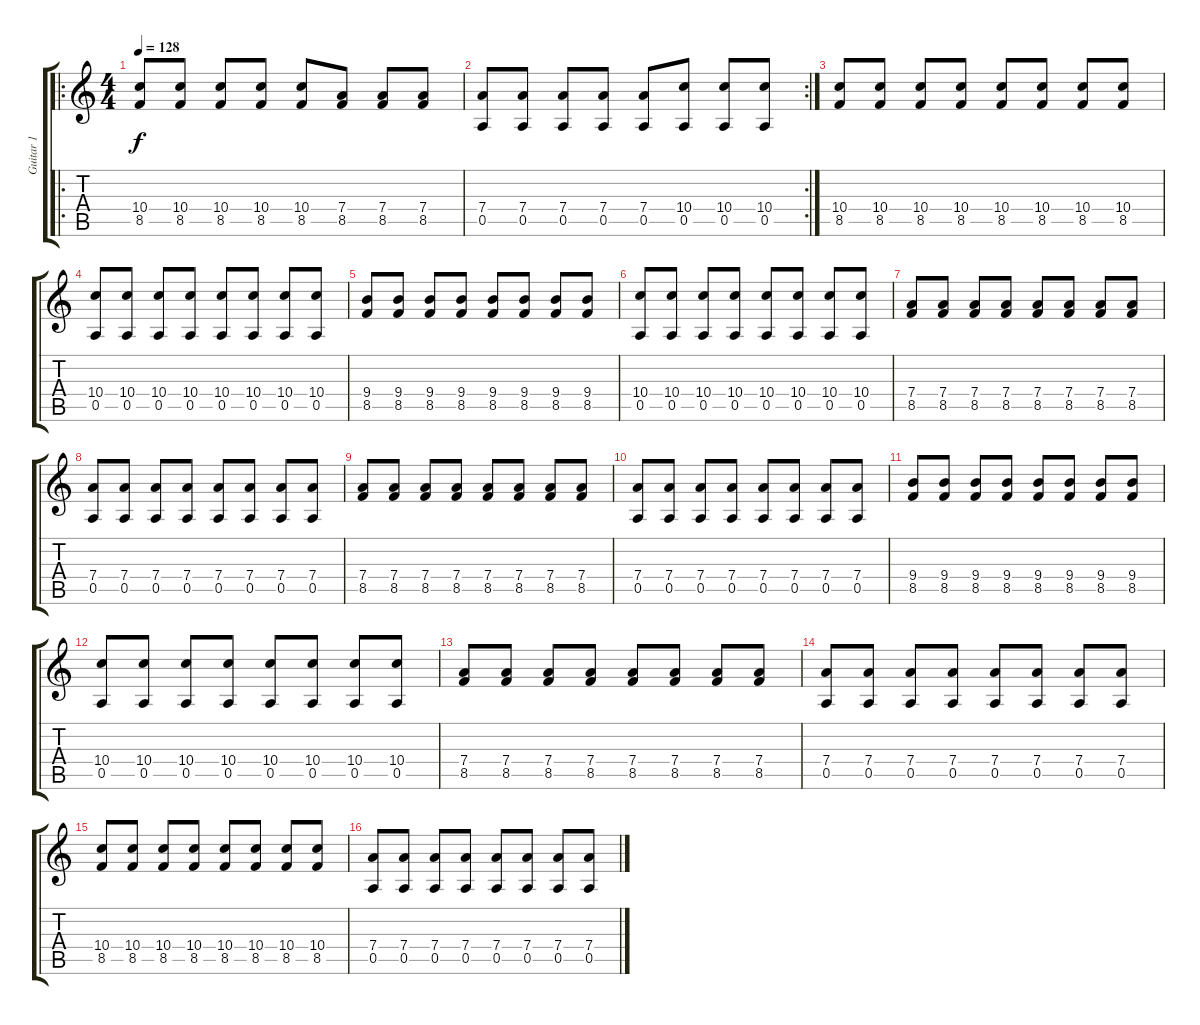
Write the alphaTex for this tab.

\track ("Guitar 1" "Guitar 1") {instrument overdrivenguitar}
\staff {score tabs}
\tuning (E4 B3 G3 D3 A2 E2) {hide}
\ro
\ts (4 4)
\tempo 128
\clef g2
\ks c
(10.4 8.5).8{dy f instrument overdrivenguitar} (10.4 8.5).8 (10.4 8.5).8 (10.4 8.5).8 (10.4 8.5).8 (7.4 8.5).8 (7.4 8.5).8 (7.4 8.5).8 |
\rc 2
(7.4 0.5).8 (7.4 0.5).8 (7.4 0.5).8 (7.4 0.5).8 (7.4 0.5).8 (10.4 0.5).8 (10.4 0.5).8 (10.4 0.5).8 |
(10.4 8.5).8 (10.4 8.5).8 (10.4 8.5).8 (10.4 8.5).8 (10.4 8.5).8 (10.4 8.5).8 (10.4 8.5).8 (10.4 8.5).8 |
(10.4 0.5).8 (10.4 0.5).8 (10.4 0.5).8 (10.4 0.5).8 (10.4 0.5).8 (10.4 0.5).8 (10.4 0.5).8 (10.4 0.5).8 |
(9.4 8.5).8 (9.4 8.5).8 (9.4 8.5).8 (9.4 8.5).8 (9.4 8.5).8 (9.4 8.5).8 (9.4 8.5).8 (9.4 8.5).8 |
(10.4 0.5).8 (10.4 0.5).8 (10.4 0.5).8 (10.4 0.5).8 (10.4 0.5).8 (10.4 0.5).8 (10.4 0.5).8 (10.4 0.5).8 |
(7.4 8.5).8 (7.4 8.5).8 (7.4 8.5).8 (7.4 8.5).8 (7.4 8.5).8 (7.4 8.5).8 (7.4 8.5).8 (7.4 8.5).8 |
(7.4 0.5).8 (7.4 0.5).8 (7.4 0.5).8 (7.4 0.5).8 (7.4 0.5).8 (7.4 0.5).8 (7.4 0.5).8 (7.4 0.5).8 |
(7.4 8.5).8 (7.4 8.5).8 (7.4 8.5).8 (7.4 8.5).8 (7.4 8.5).8 (7.4 8.5).8 (7.4 8.5).8 (7.4 8.5).8 |
(7.4 0.5).8 (7.4 0.5).8 (7.4 0.5).8 (7.4 0.5).8 (7.4 0.5).8 (7.4 0.5).8 (7.4 0.5).8 (7.4 0.5).8 |
(9.4 8.5).8 (9.4 8.5).8 (9.4 8.5).8 (9.4 8.5).8 (9.4 8.5).8 (9.4 8.5).8 (9.4 8.5).8 (9.4 8.5).8 |
(10.4 0.5).8 (10.4 0.5).8 (10.4 0.5).8 (10.4 0.5).8 (10.4 0.5).8 (10.4 0.5).8 (10.4 0.5).8 (10.4 0.5).8 |
(7.4 8.5).8 (7.4 8.5).8 (7.4 8.5).8 (7.4 8.5).8 (7.4 8.5).8 (7.4 8.5).8 (7.4 8.5).8 (7.4 8.5).8 |
(7.4 0.5).8 (7.4 0.5).8 (7.4 0.5).8 (7.4 0.5).8 (7.4 0.5).8 (7.4 0.5).8 (7.4 0.5).8 (7.4 0.5).8 |
(10.4 8.5).8 (10.4 8.5).8 (10.4 8.5).8 (10.4 8.5).8 (10.4 8.5).8 (10.4 8.5).8 (10.4 8.5).8 (10.4 8.5).8 |
(7.4 0.5).8 (7.4 0.5).8 (7.4 0.5).8 (7.4 0.5).8 (7.4 0.5).8 (7.4 0.5).8 (7.4 0.5).8 (7.4 0.5).8
